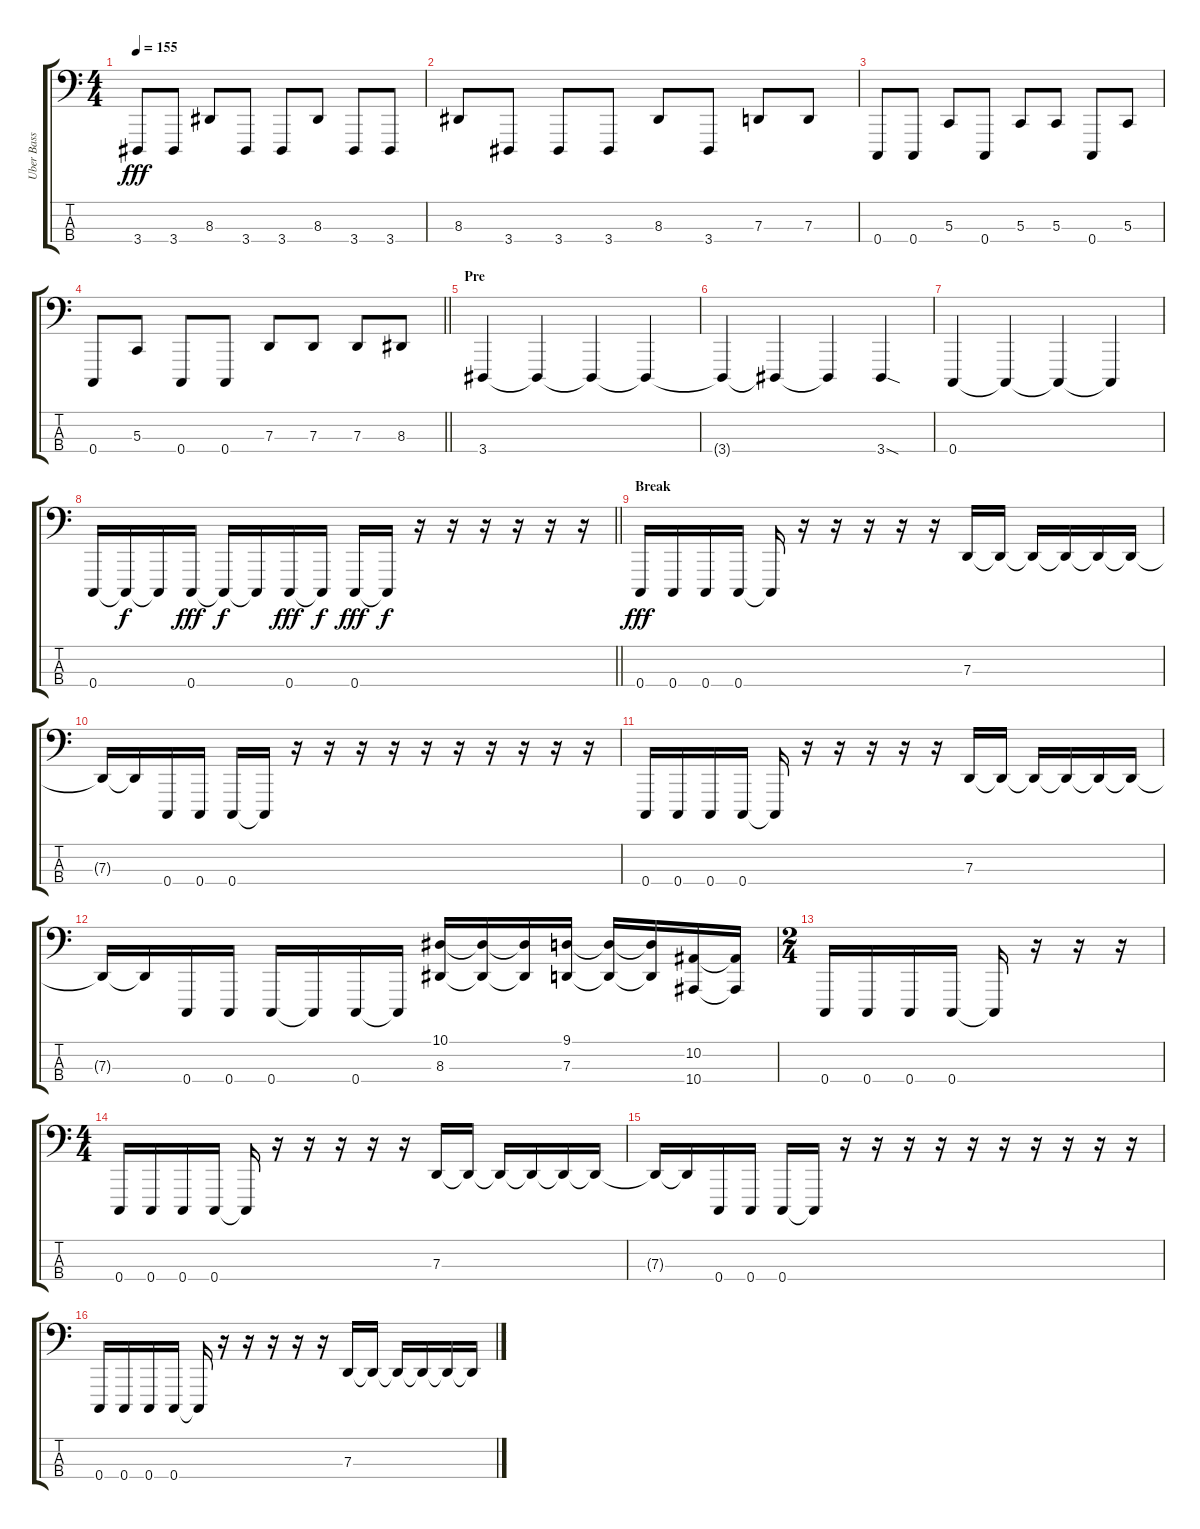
\track ("Uber Bass Enhancer" "Uber Bass ") {instrument clavinet}
\staff {score tabs}
\tuning (F2 C2 G1 C1) {hide}
\ts (4 4)
\tempo 155
\clef f4
\ks c
3.4.8{dy fff} 3.4.8 8.3.8 3.4.8 3.4.8 8.3.8 3.4.8 3.4.8 |
8.3.8 3.4.8 3.4.8 3.4.8 8.3.8 3.4.8 7.3.8 7.3.8 |
0.4.8 0.4.8 5.3.8 0.4.8 5.3.8 5.3.8 0.4.8 5.3.8 |
\barLineRight lightlight
0.4.8 5.3.8 0.4.8 0.4.8 7.3.8 7.3.8 7.3.8 8.3.8 |
\section ("" "Pre")
3.4.4 3.4{t}.4 3.4{t}.4 3.4{t}.4 |
3.4{t}.4 3.4{t}.4 3.4{t}.4 3.4{sod}.4 |
0.4.4 0.4{t}.4 0.4{t}.4 0.4{t}.4 |
\barLineRight lightlight
0.4.16 0.4{t}.16{dy f} 0.4{t}.16 0.4.16{dy fff} 0.4{t}.16{dy f} 0.4{t}.16 0.4.16{dy fff} 0.4{t}.16{dy f} 0.4.16{dy fff} 0.4{t}.16{dy f} r.16 r.16 r.16 r.16 r.16 r.16 |
\section ("" "Break")
0.4.16{dy fff} 0.4.16 0.4.16 0.4.16 0.4{t}.16 r.16 r.16 r.16 r.16 r.16 7.3.16 7.3{t}.16 7.3{t}.16 7.3{t}.16 7.3{t}.16 7.3{t}.16 |
7.3{t}.16 7.3{t}.16 0.4.16 0.4.16 0.4.16 0.4{t}.16 r.16 r.16 r.16 r.16 r.16 r.16 r.16 r.16 r.16 r.16 |
0.4.16 0.4.16 0.4.16 0.4.16 0.4{t}.16 r.16 r.16 r.16 r.16 r.16 7.3.16 7.3{t}.16 7.3{t}.16 7.3{t}.16 7.3{t}.16 7.3{t}.16 |
7.3{t}.16 7.3{t}.16 0.4.16 0.4.16 0.4.16 0.4{t}.16 0.4.16 0.4{t}.16 (10.1 8.3).16 (10.1{t} 8.3{t}).16 (10.1{t} 8.3{t}).16 (9.1 7.3).16 (9.1{t} 7.3{t}).16 (9.1{t} 7.3{t}).16 (10.2 10.4).16 (10.2{t} 10.4{t}).16 |
\ts (2 4)
0.4.16 0.4.16 0.4.16 0.4.16 0.4{t}.16 r.16 r.16 r.16 |
\ts (4 4)
0.4.16 0.4.16 0.4.16 0.4.16 0.4{t}.16 r.16 r.16 r.16 r.16 r.16 7.3.16 7.3{t}.16 7.3{t}.16 7.3{t}.16 7.3{t}.16 7.3{t}.16 |
7.3{t}.16 7.3{t}.16 0.4.16 0.4.16 0.4.16 0.4{t}.16 r.16 r.16 r.16 r.16 r.16 r.16 r.16 r.16 r.16 r.16 |
0.4.16 0.4.16 0.4.16 0.4.16 0.4{t}.16 r.16 r.16 r.16 r.16 r.16 7.3.16 7.3{t}.16 7.3{t}.16 7.3{t}.16 7.3{t}.16 7.3{t}.16
